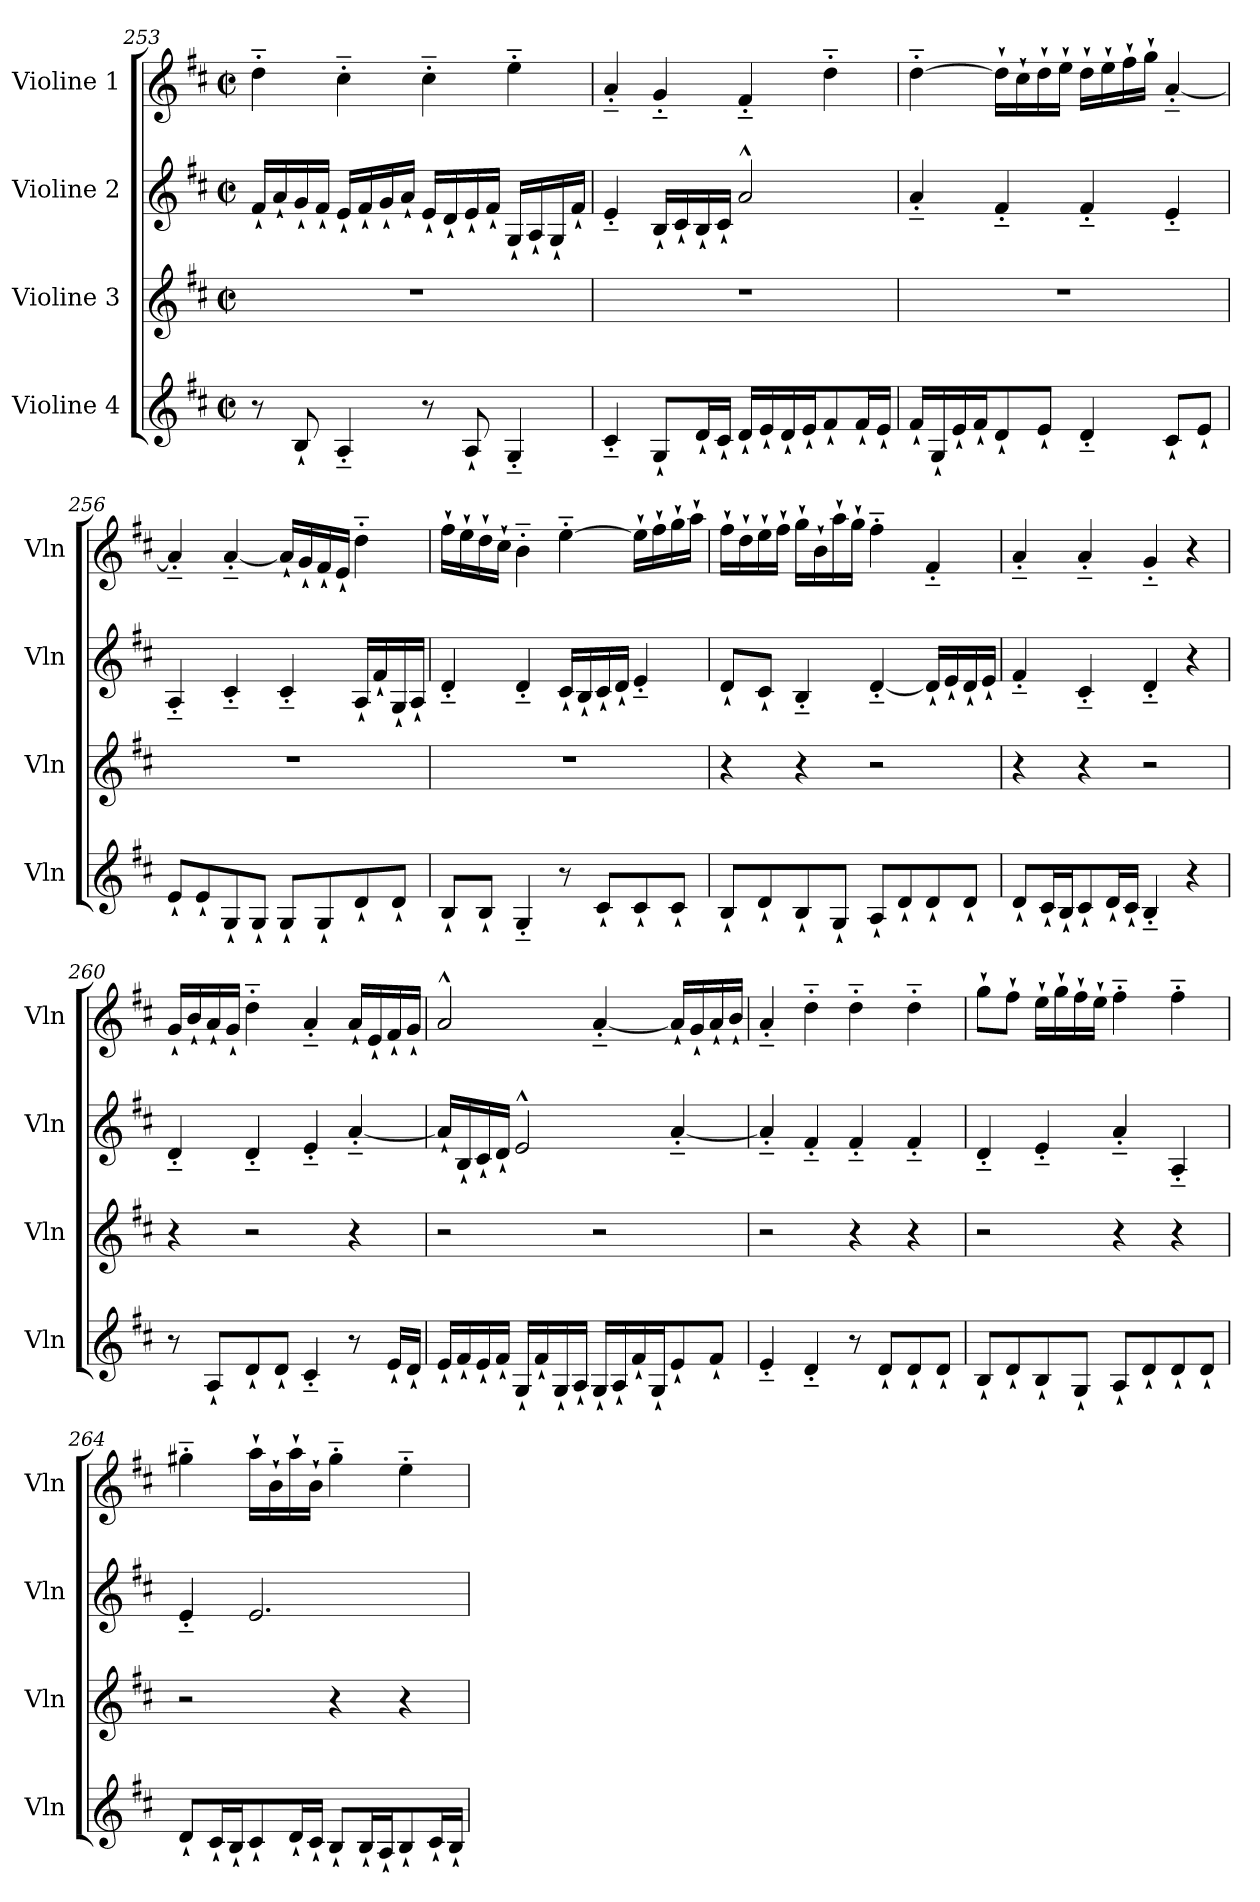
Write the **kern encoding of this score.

**kern	**kern	**kern	**kern
*part4	*part3	*part2	*part1
*staff4	*staff3	*staff2	*staff1
*I"Violine 4	*I"Violine 3	*I"Violine 2	*I"Violine 1
*I'Vln	*I'Vln	*I'Vln	*I'Vln
*clefG2	*clefG2	*clefG2	*clefG2
*k[f#c#]	*k[f#c#]	*k[f#c#]	*k[f#c#]
*D:	*D:	*D:	*D:
*M2/2	*M2/2	*M2/2	*M2/2
*met(c|)	*met(c|)	*met(c|)	*met(c|)
=253	=253	=253	=253
8r	1r	16f#`/LL	4dd~'\
.	.	16a`/	.
8B`/	.	16g`/	.
.	.	16f#`/JJ	.
4A~'/	.	16e`/LL	4cc#~'\
.	.	16f#`/	.
.	.	16g`/	.
.	.	16a`/JJ	.
8r	.	16e`/LL	4cc#~'\
.	.	16d`/	.
8A`/	.	16e`/	.
.	.	16f#`/JJ	.
4G~'/	.	16G`/LL	4ee~'\
.	.	16A`/	.
.	.	16G`/	.
.	.	16f#`/JJ	.
!!LO:LB:g=z
=254	=254	=254	=254
4c#~'/	1r	4e~'/	4a~'/
8G`/L	.	16B`/LL	4g~'/
.	.	16c#`/	.
16d`/L	.	16B`/	.
16c#`/JJ	.	16c#`/JJ	.
16d`/LL	.	2a^^/	4f#~'/
16e`/	.	.	.
16d`/	.	.	.
16e`/J	.	.	.
8f#`/	.	.	4dd~'\
16f#`/L	.	.	.
16e`/JJ	.	.	.
=255	=255	=255	=255
16f#`/LL	1r	4a~'/	[4dd~'\
16G`/	.	.	.
16e`/	.	.	.
16f#`/J	.	.	.
8d`/	.	4f#~'/	16dd`\LL]
.	.	.	16cc#`\
8e`/J	.	.	16dd`\
.	.	.	16ee`\JJ
4d~'/	.	4f#~'/	16dd`\LL
.	.	.	16ee`\
.	.	.	16ff#`\
.	.	.	16gg`\JJ
8c#`/L	.	4e~'/	[4a~'/
8e`/J	.	.	.
=256	=256	=256	=256
8e`/L	1r	4A~'/	4a~'/]
8e`/	.	.	.
8G`/	.	4c#~'/	[4a~'/
8G`/J	.	.	.
8G`/L	.	4c#~'/	16a`/LL]
.	.	.	16g`/
8G`/	.	.	16f#`/
.	.	.	16e`/JJ
8d`/	.	16A`/LL	4dd~'\
.	.	16f#`/	.
8d`/J	.	16G`/	.
.	.	16A`/JJ	.
!!LO:PB:g=z
=257	=257	=257	=257
8B`/L	1r	4d~'/	16ff#`\LL
.	.	.	16ee`\
8B`/J	.	.	16dd`\
.	.	.	16cc#`\JJ
4G~'/	.	4d~'/	4b~'\
8r	.	16c#`/LL	[4ee~'\
.	.	16B`/	.
8c#`/L	.	16c#`/	.
.	.	16d`/JJ	.
8c#`/	.	4e~'/	16ee`\LL]
.	.	.	16ff#`\
8c#`/J	.	.	16gg`\
.	.	.	16aa`\JJ
=258	=258	=258	=258
8B`/L	4r	8d`/L	16ff#`\LL
.	.	.	16dd`\
8d`/	.	8c#`/J	16ee`\
.	.	.	16ff#`\JJ
8B`/	4r	4B~'/	16gg`\LL
.	.	.	16b`\
8G`/J	.	.	16aa`\
.	.	.	16gg`\JJ
8A`/L	2r	[4d~'/	4ff#~'\
8d`/	.	.	.
8d`/	.	16d`/LL]	4f#~'/
.	.	16e`/	.
8d`/J	.	16d`/	.
.	.	16e`/JJ	.
=259	=259	=259	=259
8d`/L	4r	4f#~'/	4a~'/
16c#`/L	.	.	.
16B`/J	.	.	.
8c#`/	4r	4c#~'/	4a~'/
16d`/L	.	.	.
16c#`/JJ	.	.	.
4B~'/	2r	4d~'/	4g~'/
4r	.	4r	4r
!!LO:LB:g=z
=260	=260	=260	=260
8r	4r	4d~'/	16g`/LL
.	.	.	16b`/
8A`/L	.	.	16a`/
.	.	.	16g`/JJ
8d`/	2r	4d~'/	4dd~'\
8d`/J	.	.	.
4c#~'/	.	4e~'/	4a~'/
8r	4r	[4a~'/	16a`/LL
.	.	.	16e`/
16e`/LL	.	.	16f#`/
16d`/JJ	.	.	16g`/JJ
=261	=261	=261	=261
16e`/LL	2r	16a`/LL]	2a^^/
16f#`/	.	16B`/	.
16e`/	.	16c#`/	.
16f#`/JJ	.	16d`/JJ	.
16G`/LL	.	2e^^/	.
16f#`/	.	.	.
16G`/	.	.	.
16A`/JJ	.	.	.
16G`/LL	2r	.	[4a~'/
16A`/	.	.	.
16f#`/	.	.	.
16G`/J	.	.	.
8e`/	.	[4a~'/	16a`/LL]
.	.	.	16g`/
8f#`/J	.	.	16a`/
.	.	.	16b`/JJ
=262	=262	=262	=262
4e~'/	2r	4a~'/]	4a~'/
4d~'/	.	4f#~'/	4dd~'\
8r	4r	4f#~'/	4dd~'\
8d`/L	.	.	.
8d`/	4r	4f#~'/	4dd~'\
8d`/J	.	.	.
=263	=263	=263	=263
8B`/L	2r	4d~'/	8gg`\L
8d`/	.	.	8ff#`\J
8B`/	.	4e~'/	16ee`\LL
.	.	.	16gg`\
8G`/J	.	.	16ff#`\
.	.	.	16ee`\JJ
8A`/L	4r	4a~'/	4ff#~'\
8d`/	.	.	.
8d`/	4r	4A~'/	4ff#~'\
8d`/J	.	.	.
!!LO:LB:g=z
=264	=264	=264	=264
8d`/L	2r	4e~'/	4gg#X~'\
16c#`/L	.	.	.
16B`/J	.	.	.
8c#`/	.	2.e/	16aa`\LL
.	.	.	16b`\
16d`/L	.	.	16aa`\
16c#`/JJ	.	.	16b`\JJ
8B`/L	4r	.	4gg#~'\
16B`/L	.	.	.
16A`/J	.	.	.
8B`/	4r	.	4ee~'\
16c#`/L	.	.	.
16B`/JJ	.	.	.
=	=	=	=
*-	*-	*-	*-
